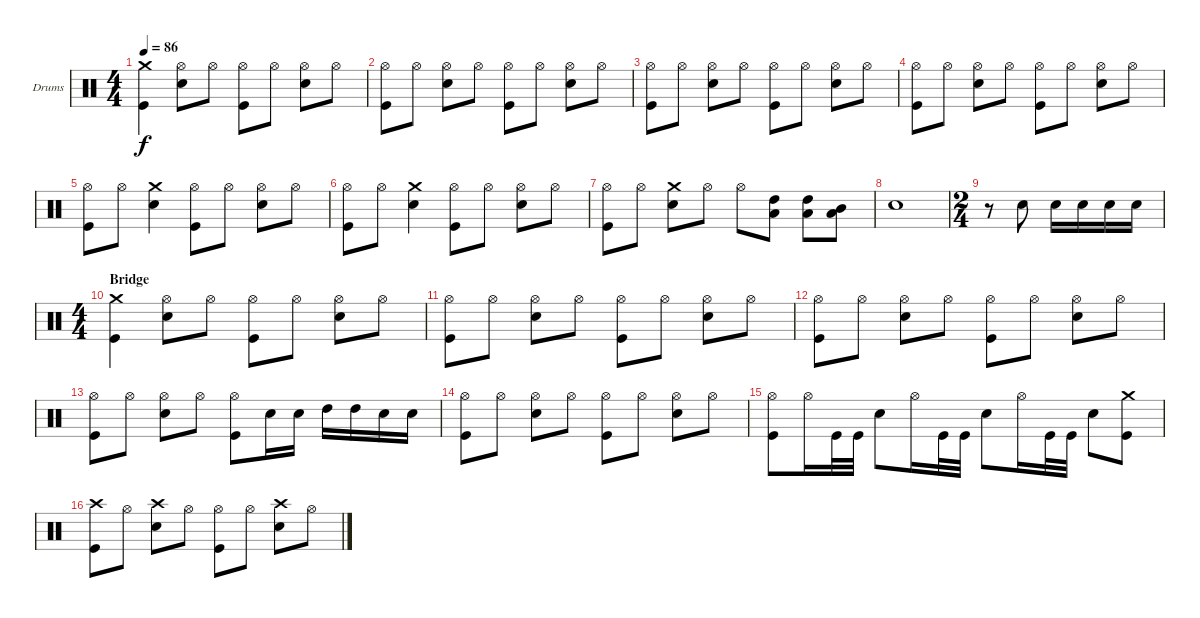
\bracketExtendMode groupsimilarinstruments
\firstSystemTrackNameOrientation horizontal
\otherSystemsTrackNameOrientation horizontal
\track ("Drumkit" "Drums") {instrument percussion}
\staff {score}
\articulation defaults
\ts (4 4)
\tempo 86
\clef neutral
\ks c
("Crash medium (hit)" "Kick (hit)").4{dy f} ("Hi-Hat (open)" "Snare (hit) 2").8 "Hi-Hat (open)".8 ("Hi-Hat (open)" "Kick (hit)").8 "Hi-Hat (open)".8 ("Hi-Hat (open)" "Snare (hit) 2").8 "Hi-Hat (open)".8 |
("Hi-Hat (open)" "Kick (hit)").8 "Hi-Hat (open)".8 ("Hi-Hat (open)" "Snare (hit) 2").8 "Hi-Hat (open)".8 ("Hi-Hat (open)" "Kick (hit)").8 "Hi-Hat (open)".8 ("Hi-Hat (open)" "Snare (hit) 2").8 "Hi-Hat (open)".8 |
("Hi-Hat (open)" "Kick (hit)").8 "Hi-Hat (open)".8 ("Hi-Hat (open)" "Snare (hit) 2").8 "Hi-Hat (open)".8 ("Hi-Hat (open)" "Kick (hit)").8 "Hi-Hat (open)".8 ("Hi-Hat (open)" "Snare (hit) 2").8 "Hi-Hat (open)".8 |
("Hi-Hat (open)" "Kick (hit)").8 "Hi-Hat (open)".8 ("Hi-Hat (open)" "Snare (hit) 2").8 "Hi-Hat (open)".8 ("Hi-Hat (open)" "Kick (hit)").8 "Hi-Hat (open)".8 ("Hi-Hat (open)" "Snare (hit) 2").8 "Hi-Hat (open)".8 |
("Hi-Hat (open)" "Kick (hit)").8 "Hi-Hat (open)".8 ("Crash medium (hit)" "Snare (hit) 2").4 ("Hi-Hat (open)" "Kick (hit)").8 "Hi-Hat (open)".8 ("Hi-Hat (open)" "Snare (hit) 2").8 "Hi-Hat (open)".8 |
("Hi-Hat (open)" "Kick (hit)").8 "Hi-Hat (open)".8 ("Crash medium (hit)" "Snare (hit) 2").4 ("Hi-Hat (open)" "Kick (hit)").8 "Hi-Hat (open)".8 ("Hi-Hat (open)" "Snare (hit) 2").8 "Hi-Hat (open)".8 |
("Hi-Hat (open)" "Kick (hit)").8 "Hi-Hat (open)".8 ("Crash medium (hit)" "Snare (hit) 2").8 "Hi-Hat (open)".8 "Hi-Hat (open)".8 ("High Tom (hit)" "Low Tom (hit)").8 ("High Tom (hit)" "Low Tom (hit)").8 ("Mid Tom (hit)" "Low Tom (hit)").8 |
"Snare (hit) 2".1 |
\ts (2 4)
r.8 "Snare (hit) 2".8 "Snare (hit) 2".16 "Snare (hit) 2".16 "Snare (hit) 2".16 "Snare (hit) 2".16 |
\ts (4 4)
\section ("" "Bridge")
("Crash medium (hit)" "Kick (hit)").4 ("Hi-Hat (open)" "Snare (hit) 2").8 "Hi-Hat (open)".8 ("Hi-Hat (open)" "Kick (hit)").8 "Hi-Hat (open)".8 ("Hi-Hat (open)" "Snare (hit) 2").8 "Hi-Hat (open)".8 |
("Hi-Hat (open)" "Kick (hit)").8 "Hi-Hat (open)".8 ("Hi-Hat (open)" "Snare (hit) 2").8 "Hi-Hat (open)".8 ("Hi-Hat (open)" "Kick (hit)").8 "Hi-Hat (open)".8 ("Hi-Hat (open)" "Snare (hit) 2").8 "Hi-Hat (open)".8 |
("Hi-Hat (open)" "Kick (hit)").8 "Hi-Hat (open)".8 ("Hi-Hat (open)" "Snare (hit) 2").8 "Hi-Hat (open)".8 ("Hi-Hat (open)" "Kick (hit)").8 "Hi-Hat (open)".8 ("Hi-Hat (open)" "Snare (hit) 2").8 "Hi-Hat (open)".8 |
("Hi-Hat (open)" "Kick (hit)").8 "Hi-Hat (open)".8 ("Hi-Hat (open)" "Snare (hit) 2").8 "Hi-Hat (open)".8 ("Hi-Hat (open)" "Kick (hit)").8 "Snare (hit) 2".16 "Snare (hit) 2".16 "High Tom (hit)".16 "High Tom (hit)".16 "Snare (hit) 2".16 "Snare (hit) 2".16 |
("Hi-Hat (open)" "Kick (hit)").8 "Hi-Hat (open)".8 ("Hi-Hat (open)" "Snare (hit) 2").8 "Hi-Hat (open)".8 ("Hi-Hat (open)" "Kick (hit)").8 "Hi-Hat (open)".8 ("Hi-Hat (open)" "Snare (hit) 2").8 "Hi-Hat (open)".8 |
("Hi-Hat (open)" "Kick (hit)").8 "Hi-Hat (open)".16 "Kick (hit)".32 "Kick (hit)".32 "Snare (hit) 2".8 "Hi-Hat (open)".16 "Kick (hit)".32 "Kick (hit)".32 "Snare (hit) 2".8 "Hi-Hat (open)".16 "Kick (hit)".32 "Kick (hit)".32 "Snare (hit) 2".8 ("Crash medium (hit)" "Kick (hit)").8 |
("Crash high (hit)" "Kick (hit)").8 "Hi-Hat (open)".8 ("Crash high (hit)" "Snare (hit) 2").8 "Hi-Hat (open)".8 ("Hi-Hat (open)" "Kick (hit)").8 "Hi-Hat (open)".8 ("Crash high (hit)" "Snare (hit) 2").8 "Hi-Hat (open)".8
